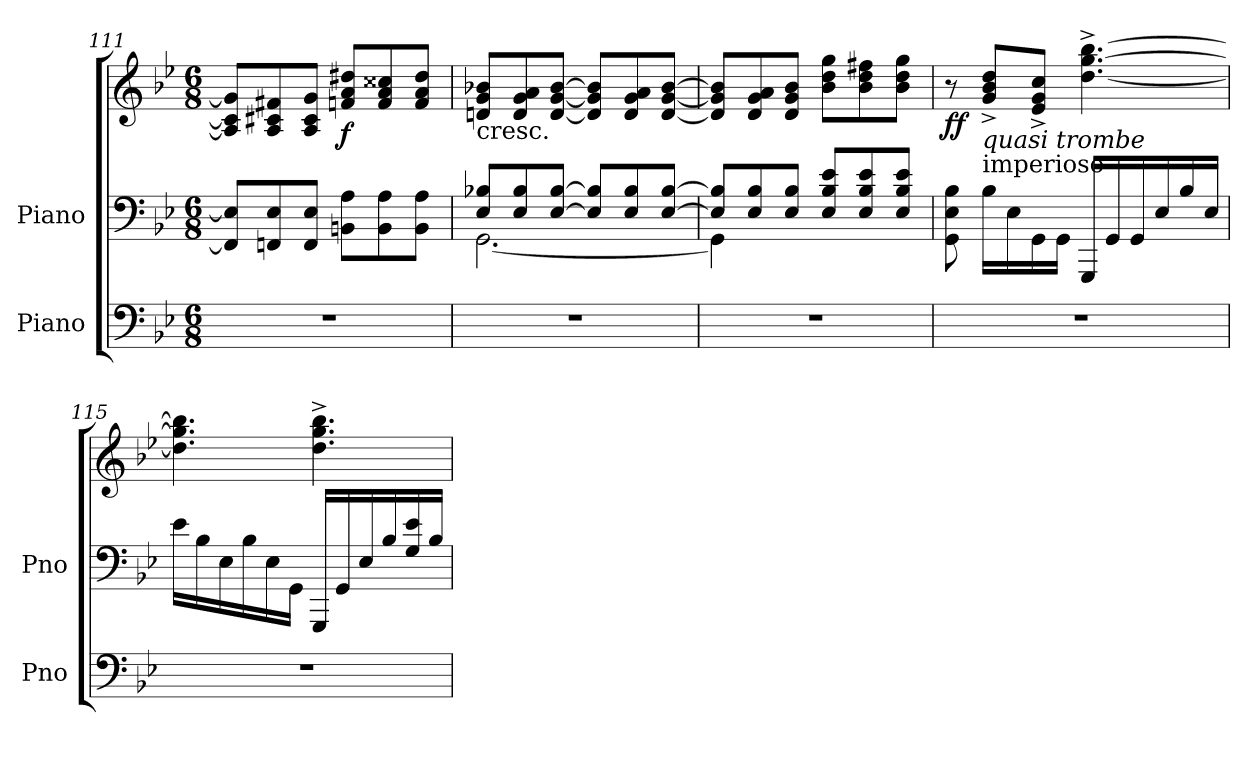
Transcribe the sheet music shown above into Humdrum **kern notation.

**kern	**kern	**kern	**dynam
*part2	*part1	*part1	*part1
*staff3	*staff2	*staff1	*staff1/2
*I"Piano	*I"Piano	*	*
*I'Pno	*I'Pno	*	*
!!LO:PB:g=z
*clefF4	*clefF4	*clefG2	*
*k[b-e-]	*k[b-e-]	*k[b-e-]	*
*M6/8	*M6/8	*M6/8	*
=111	=111	=111	=111
2.r	8FF/] 8E-/]L	8A/] 8c#/] 8g/]L	.
.	8FFni/ 8E-/	8A/ 8c#X/ 8f#X/	.
.	8FF/ 8E-/J	8A/ 8c#/ 8g/J	.
!	!	!	!LO:DY:b
.	8BBn\ 8A\L	8fn/ 8a/ 8dd#X/L	f
.	8BB\ 8A\	8f/ 8a/ 8cc##X/	.
.	8BB\ 8A\J	8f/ 8a/ 8dd#/J	.
=112	=112	=112	=112
*	*^	*	*
!	!	!	!LO:TX:b:t=cresc.	!
2.r	8E-/ 8B-X/L	[2.GG\	8dn/ 8g/ 8b-X/L	.
.	8E-/ 8B-/	.	8d/ 8g/ 8a/	.
.	[8E-/ [8B-/J	.	[8d/ [8g/ [8b-/J	.
.	8E-/] 8B-/]L	.	8d/] 8g/] 8b-/]L	.
.	8E-/ 8B-/	.	8d/ 8g/ 8a/	.
.	[8E-/ [8B-/J	.	[8d/ [8g/ [8b-/J	.
=113	=113	=113	=113	=113
2.r	8E-/] 8B-/]L	4GG\]	8d/] 8g/] 8b-/]L	.
.	8E-/ 8B-/	.	8d/ 8g/ 8a/	.
.	8E-/ 8B-/J	2ryy	8d/ 8g/ 8b-/J	.
.	8E-/ 8B-/ 8e-/L	.	8b-\ 8dd\ 8gg\L	.
.	8E-/ 8B-/ 8e-/	.	8b-\ 8dd\ 8ff#X\	.
.	8E-/ 8B-/ 8e-/J	.	8b-\ 8dd\ 8gg\J	.
*	*v	*v	*	*
=114	=114	=114	=114
!	!	!	!LO:DY:b
2.r	8GG\ 8E-\ 8B-\	8r	ff
!	!	!LO:TX:b:i:t=quasi trombe	!
!	!	!LO:TX:b:t=imperioso	!
.	16B-\LL	8g/^ 8b-/^ 8dd/^L	.
.	16E-\	.	.
.	16GG\	8e-/^ 8g/^ 8cc/^J	.
.	16GG\JJ	.	.
.	16GGG/LL	[4.dd\^ [4.gg\^ [4.bb-\^	.
.	16GG/	.	.
.	16GG/	.	.
.	16E-/	.	.
.	16B-/	.	.
.	16E-/JJ	.	.
!!LO:LB:g=z
=115	=115	=115	=115
2.r	16e-\LL	4.dd\] 4.gg\] 4.bb-\]	.
.	16B-\	.	.
.	16E-\	.	.
.	16B-\	.	.
.	16E-\	.	.
.	16GG\JJ	.	.
.	16GGG/LL	4.dd\^ 4.gg\^ 4.bb-\^	.
.	16GG/	.	.
.	16E-/	.	.
.	16B-/	.	.
.	16G/ 16e-/	.	.
.	16B-/JJ	.	.
=	=	=	=
*-	*-	*-	*-
